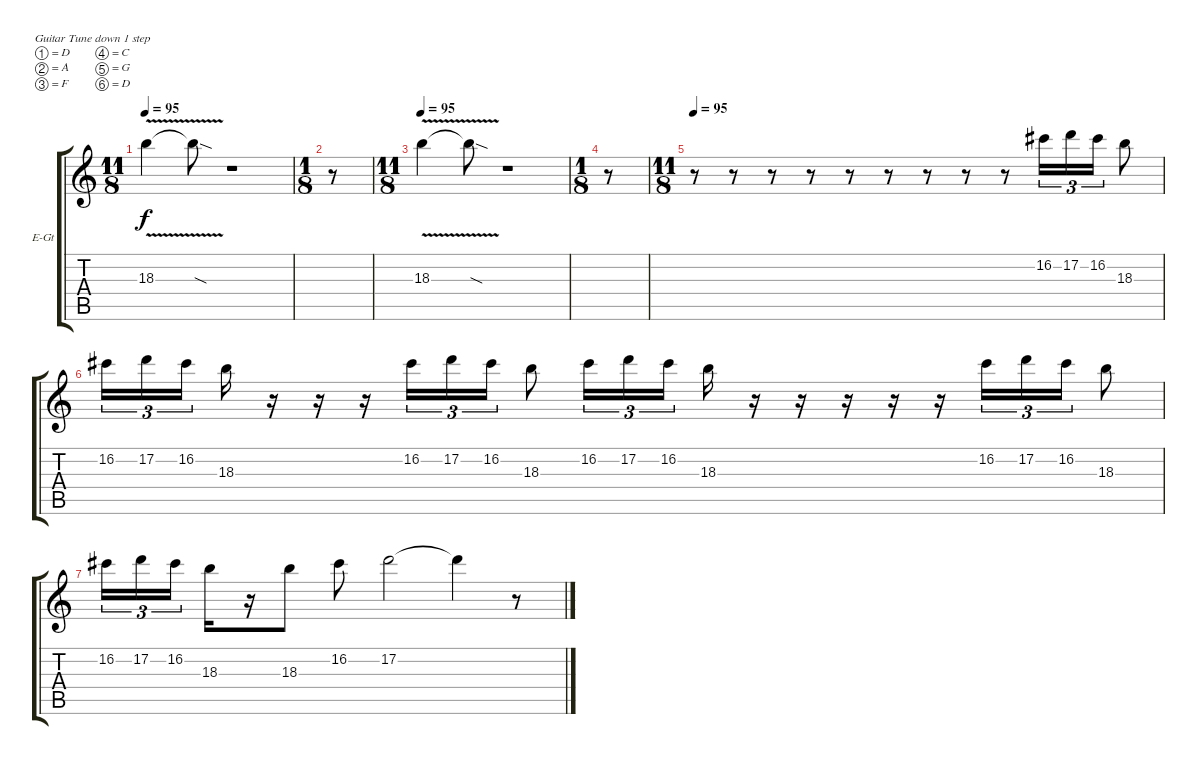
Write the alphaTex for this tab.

\bracketExtendMode groupsimilarinstruments
\firstSystemTrackNameOrientation horizontal
\otherSystemsTrackNameOrientation horizontal
\track ("Lead 2" "E-Gt") {instrument distortionguitar}
\staff {score tabs}
\tuning (D4 A3 F3 C3 G2 D2)
\ts (11 8)
\beaming (8 3 3 3 2)
\tempo 95
\clef g2
\ks c
18.3{v}.4{dy f} 18.3{v sod t}.8 r.1 |
\ts (1 8)
\beaming (8 3 3 3 2)
r.8 |
\ts (11 8)
\beaming (8 3 3 3 2)
\tempo 95
18.3{v}.4 18.3{v sod t}.8 r.1 |
\ts (1 8)
\beaming (8 3 3 3 2)
r.8 |
\ts (11 8)
\beaming (8 3 3 3 2)
\tempo 95
r.8 r.8 r.8 r.8 r.8 r.8 r.8 r.8 r.8 16.2.16{tu (3 2)} 17.2.16{tu (3 2)} 16.2.16{tu (3 2)} 18.3.8 |
16.2.16{tu (3 2)} 17.2.16{tu (3 2)} 16.2.16{tu (3 2)} 18.3.16 r.16 r.16 r.16 16.2.16{tu (3 2)} 17.2.16{tu (3 2)} 16.2.16{tu (3 2)} 18.3.8 16.2.16{tu (3 2)} 17.2.16{tu (3 2)} 16.2.16{tu (3 2)} 18.3.16 r.16 r.16 r.16 r.16 r.16 16.2.16{tu (3 2)} 17.2.16{tu (3 2)} 16.2.16{tu (3 2)} 18.3.8 |
16.2.16{tu (3 2)} 17.2.16{tu (3 2)} 16.2.16{tu (3 2)} 18.3.16 r.16 18.3.8 16.2.8 17.2.2 17.2{t}.4 r.8
